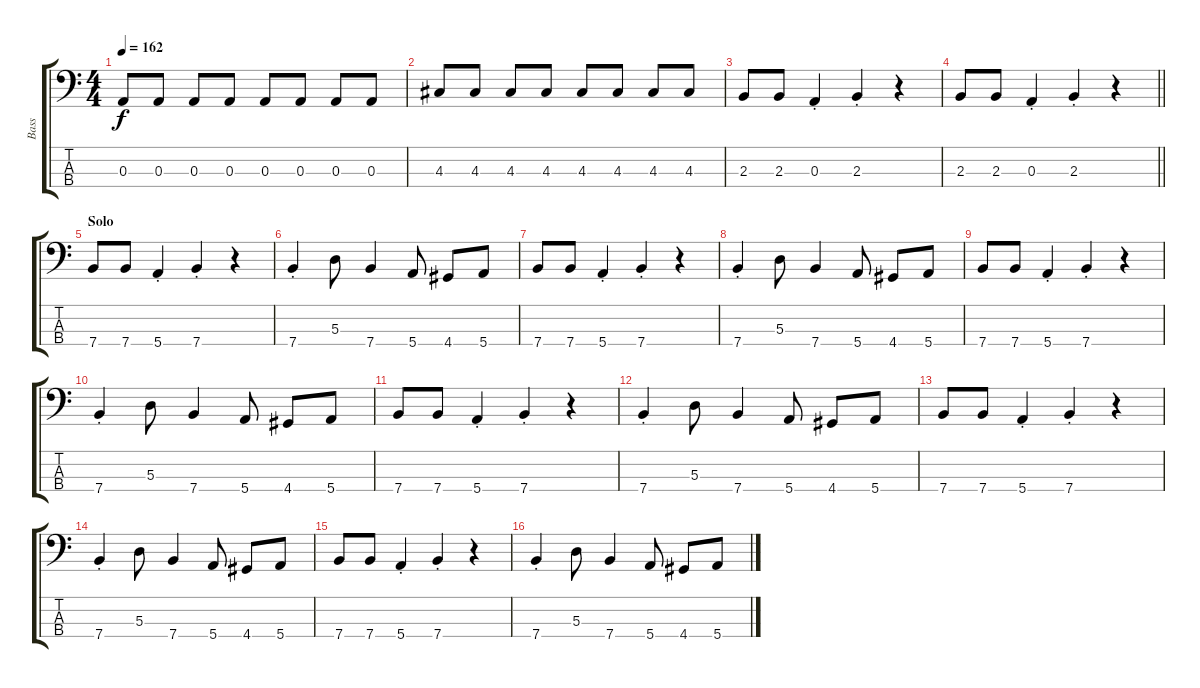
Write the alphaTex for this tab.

\track ("Bass" "Bass") {instrument electricbasspick}
\staff {score tabs}
\tuning (G2 D2 A1 E1) {hide}
\ts (4 4)
\tempo 162
\clef f4
\ks c
0.3.8{dy f} 0.3.8 0.3.8 0.3.8 0.3.8 0.3.8 0.3.8 0.3.8 |
4.3.8 4.3.8 4.3.8 4.3.8 4.3.8 4.3.8 4.3.8 4.3.8 |
2.3.8 2.3.8 0.3{st}.4 2.3{st}.4 r.4 |
\barLineRight lightlight
2.3.8 2.3.8 0.3{st}.4 2.3{st}.4 r.4 |
\section ("" "Solo")
7.4.8 7.4.8 5.4{st}.4 7.4{st}.4 r.4 |
7.4{st}.4 5.3.8 7.4.4 5.4.8 4.4.8 5.4.8 |
7.4.8 7.4.8 5.4{st}.4 7.4{st}.4 r.4 |
7.4{st}.4 5.3.8 7.4.4 5.4.8 4.4.8 5.4.8 |
7.4.8 7.4.8 5.4{st}.4 7.4{st}.4 r.4 |
7.4{st}.4 5.3.8 7.4.4 5.4.8 4.4.8 5.4.8 |
7.4.8 7.4.8 5.4{st}.4 7.4{st}.4 r.4 |
7.4{st}.4 5.3.8 7.4.4 5.4.8 4.4.8 5.4.8 |
7.4.8 7.4.8 5.4{st}.4 7.4{st}.4 r.4 |
7.4{st}.4 5.3.8 7.4.4 5.4.8 4.4.8 5.4.8 |
7.4.8 7.4.8 5.4{st}.4 7.4{st}.4 r.4 |
7.4{st}.4 5.3.8 7.4.4 5.4.8 4.4.8 5.4.8
